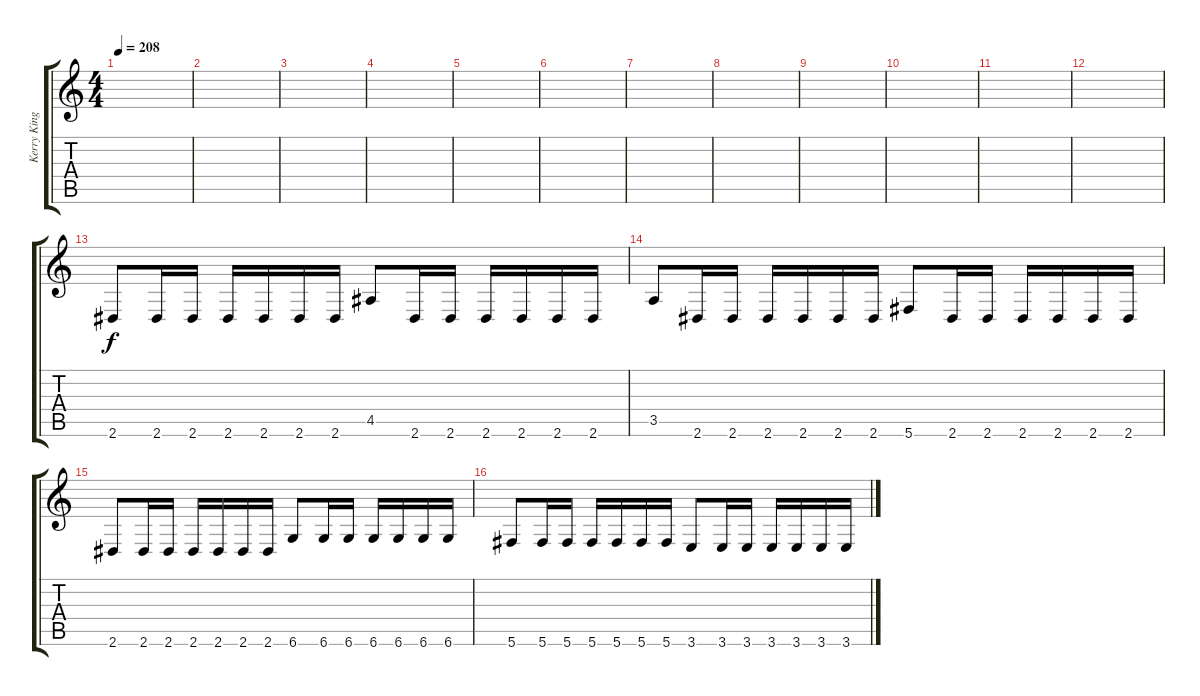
\track ("Kerry King" "Kerry King") {instrument distortionguitar}
\staff {score tabs}
\tuning (Db4 Ab3 E3 B2 Gb2 Db2) {hide}
\ts (4 4)
\tempo 208
\clef g2
\ks c
|
|
|
|
|
|
|
|
|
|
|
|
2.6.8 2.6.16 2.6.16 2.6.16 2.6.16 2.6.16 2.6.16 4.5.8 2.6.16 2.6.16 2.6.16 2.6.16 2.6.16 2.6.16 |
3.5.8 2.6.16 2.6.16 2.6.16 2.6.16 2.6.16 2.6.16 5.6.8 2.6.16 2.6.16 2.6.16 2.6.16 2.6.16 2.6.16 |
2.6.8 2.6.16 2.6.16 2.6.16 2.6.16 2.6.16 2.6.16 6.6.8 6.6.16 6.6.16 6.6.16 6.6.16 6.6.16 6.6.16 |
5.6.8 5.6.16 5.6.16 5.6.16 5.6.16 5.6.16 5.6.16 3.6.8 3.6.16 3.6.16 3.6.16 3.6.16 3.6.16 3.6.16
